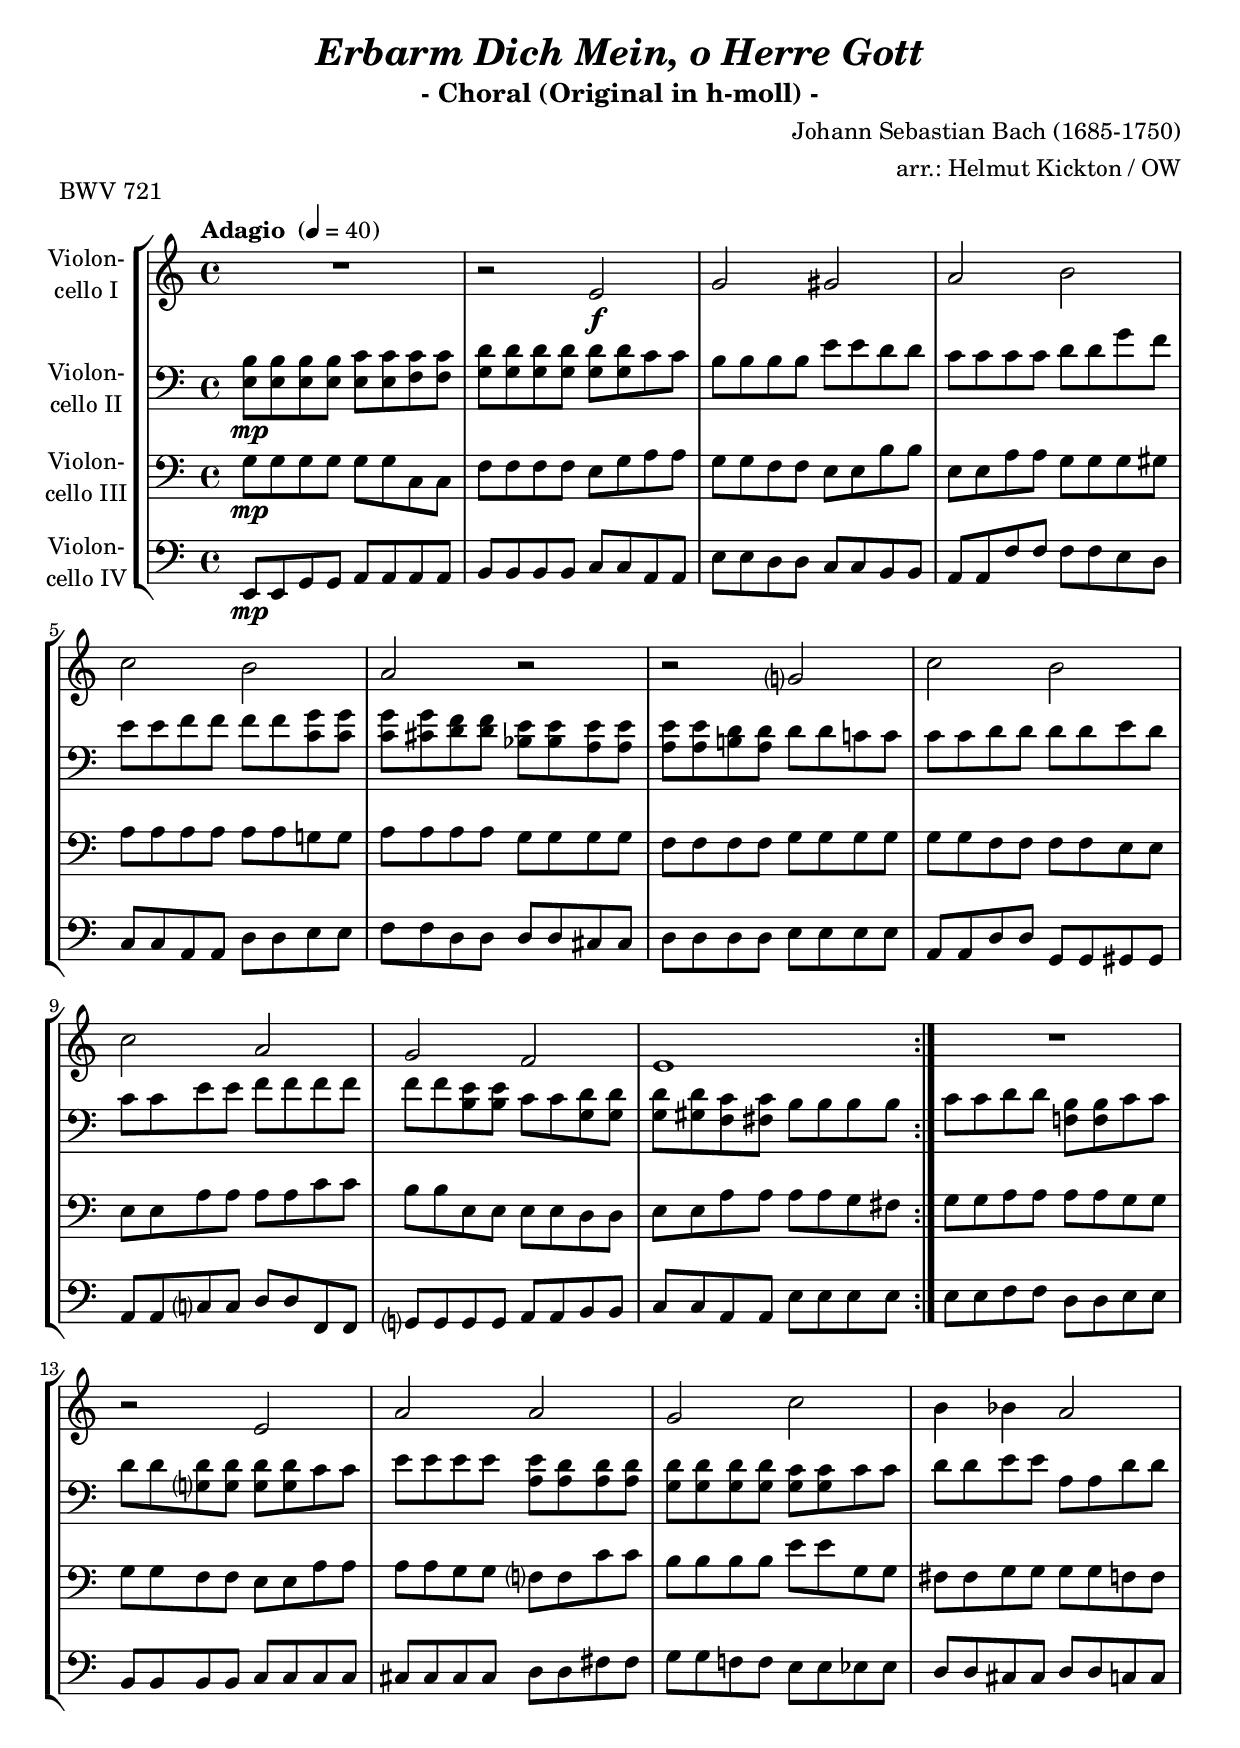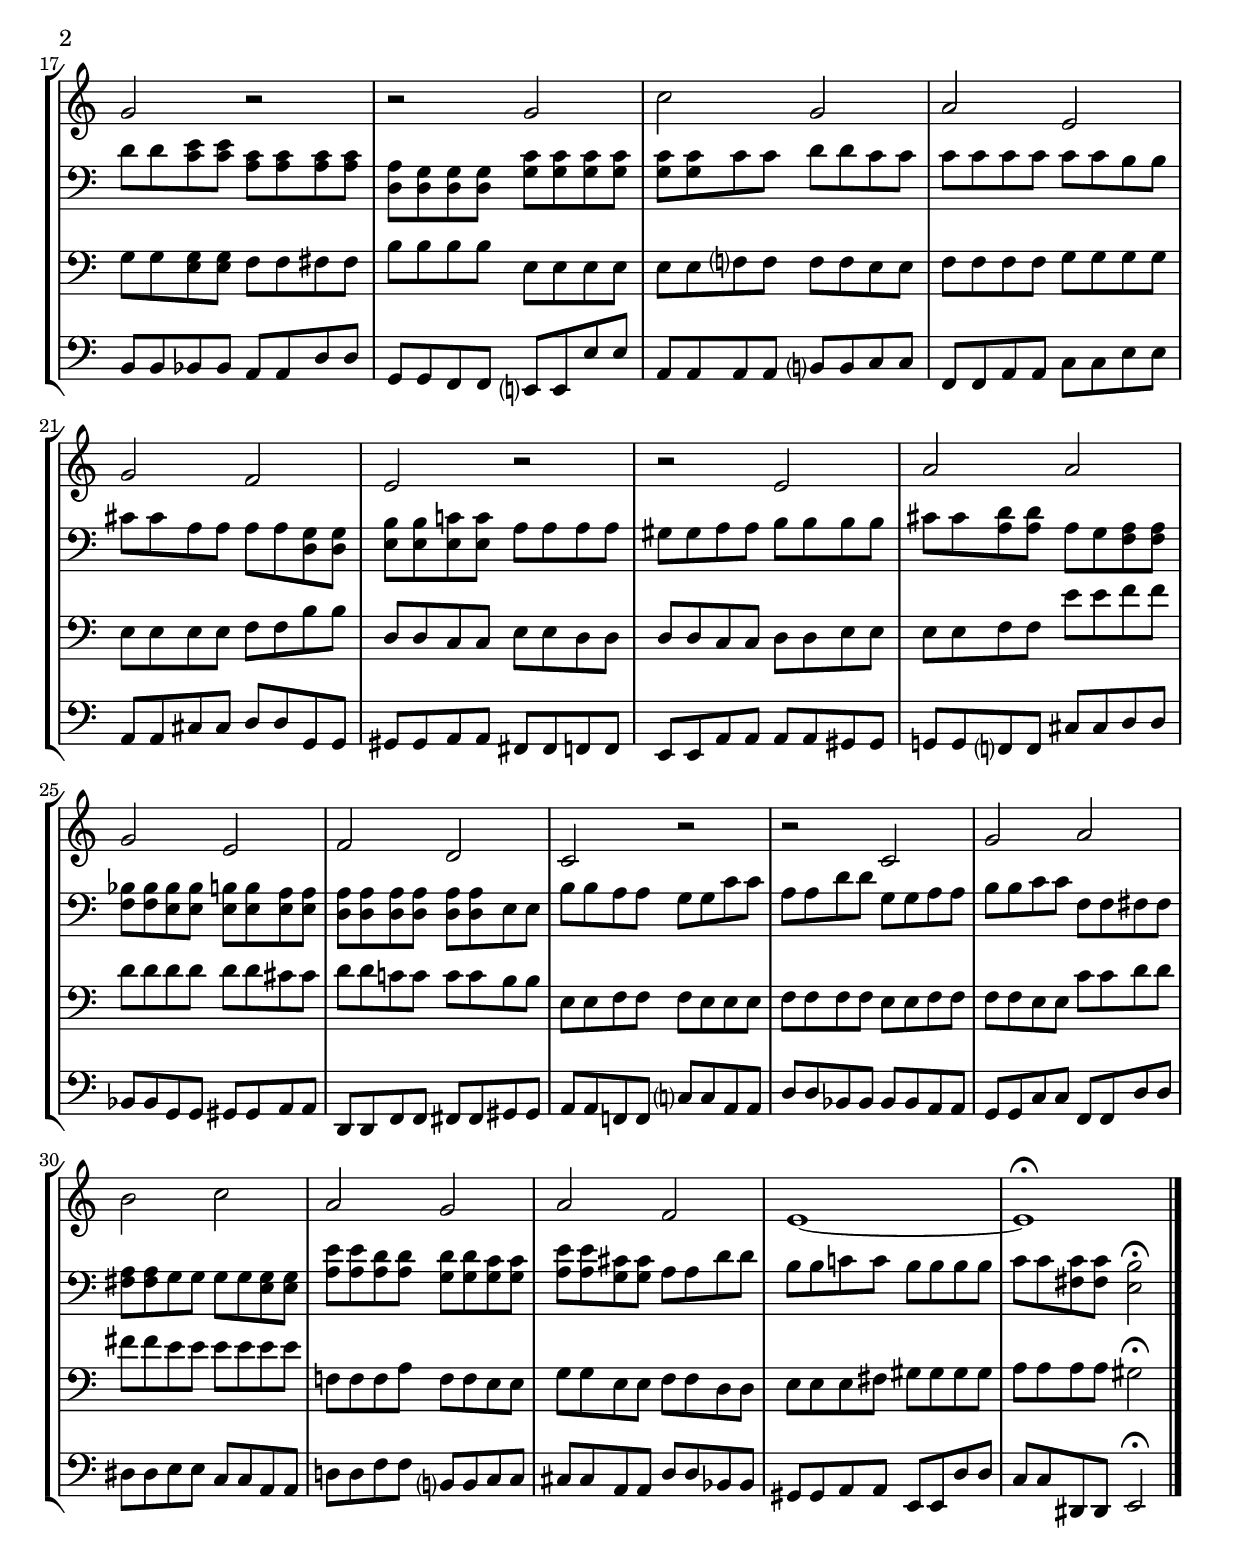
\version "2.18.2"
\include "deutsch.ly"

#(set-global-staff-size 20.5)

\header {
  title     = \markup \bold \italic "Erbarm Dich Mein, o Herre Gott"
  subtitle  = "- Choral (Original in h-moll) -"
  composer  = "Johann Sebastian Bach (1685-1750)"
  arranger  = "arr.: Helmut Kickton / OW"
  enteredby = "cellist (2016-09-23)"
  piece     = "BWV 721"
}

voiceconsts = {
  \key h \minor
  \time 4/4
  \clef "bass"
  \tempo "Adagio " 4=40
  % \numericTimeSignature
  \compressFullBarRests
  \set tupletSpannerDuration = #(ly:make-moment 1 4)
  % Set default beaming for all staves
%  \set Timing.beamExceptions = #'()
%  \set Timing.baseMoment     = #(ly:make-moment 1 4)
%  \set Timing.beatStructure  = #'(1 1 1 1)
}

%mifl= "oboe"
mihi= "trumpet"
mist = "string ensemble 1"
%miva = "pizzicato strings"
miba = "bassoon"
%milo = "drawbar organ"
%miba = "harpsichord"
%miba = "electric bass (finger)"

va = \relative c' {
  \voiceconsts
  \clef "treble"
  
  \repeat volta 2 {
    R1
    r2 fis\f
    a ais
    h cis

    d cis
    h r
    r a?
    d cis

    d h
    a g
    fis1
  }
  R1

  r2 fis
  h h
  a d

  cis4 c h2
  a r
  r a
  d a

  h fis
  a g
  fis r
  r
  fis

  h h
  a fis
  g e
  d r

  r d
  a' h
  cis d
  h a

  h g
  fis1~
  fis\fermata \bar "|."
}

vb = \relative c {
  \voiceconsts
  
  \repeat volta 2 {
    <fis cis'>8\mp <fis cis'> <fis cis'> <fis cis'> <fis d'> <fis d'> <g d'> <g d'>
    <a e'> <a e'> <a e'> <a e'> <a e'> <a e'> d d
    cis cis cis cis fis fis e e
    d d d d e e a g

    fis fis g g g g <d a'> <d a'>
    <d a'> <dis a'> <e g> <e g> <c fis> <c fis> <h fis'> <h fis'>
    <h fis'> <h fis'> <cis! e> <h e> e e d! d
    d d e e e e fis e

    d d fis fis g g g g
    g g <cis, fis> <cis fis> d d <a e'> <a e'>
    <a e'> <ais e'> <g d'> <gis d'> cis cis cis cis
  }

  d d e e <g,! cis> <g cis> d' d

  e e <a,? e'> <a e'> <a e'> <a e'> d d
  fis fis fis fis <h, fis'> <h e> <h e> <h e>
  <a e'> <a e'> <a e'> <a e'> <a d> <a d> d d

  e e fis fis h, h e e
  e e <d fis> <d fis> <h d> <h d> <h d> <h d>
  <e, h'> <e a> <e a> <e a> <a d> <a d> <a d> <a d>
  <a d> <a d> d d e e d d

  d d d d d d cis cis
  dis dis h h h h <e, a> <e a>
  <fis cis'> <fis cis'> <fis d'!> <fis d'> h h h h
  ais ais h h cis cis cis cis

  dis dis <h e> <h e> h a <g h> <g h>
  <g c> <g c> <fis c'> <fis c'> <fis cis'> <fis cis'> <fis h> <fis h>
  <e h'> <e h'> <e h'> <e h'> <e h'> <e h'> fis fis
  cis' cis h h a a d d

  h h e e a, a h h
  cis cis d d g, g gis gis
  <gis h> <gis h> a a a a <fis a> <fis a>
  <h fis'> <h fis'> <h e> <h e> <a e'> <a e'> <a d> <a d>

  <h fis'> <h fis'> <a dis> <a dis> h h e e
  cis cis d! d cis cis cis cis
  d d <gis, d'> <gis d'> <fis cis'>2\fermata \bar "|."
  
}

vc = \relative c' {
  \voiceconsts
  
  \repeat volta 2 {
    a8\mp a a a a a d, d
    g g g g fis a h h
    a a g g fis fis cis' cis
    fis, fis h h a a a ais

    h h h h h h a! a
    h h h h a a a a
    g g g g a a a a
    a a g g g g fis fis

    fis fis h h h h d d
    cis cis fis, fis fis fis e e
    fis fis h h h h a gis
  }
  a a h h h h a a

  a a g g fis fis h h
  h h a a g? g d' d
  cis cis cis cis fis fis a, a

  gis gis a a a a g g
  a a <fis a> <fis a> g g gis gis
  cis cis cis cis fis, fis fis fis
  fis fis g? g g g fis fis

  g g g g a a a a
  fis fis fis fis g g cis cis
  e, e d d fis fis e e
  e e d d e e fis fis

  fis fis g g
  fis' fis g g
  e e e e e e dis dis
  e e d! d d d cis cis
  fis, fis g g g fis fis fis

  g g g g fis fis g g
  g g fis fis d' d e e
  gis gis fis fis fis fis fis fis
  g,! g g h g g fis fis

  a a fis fis g g e e
  fis fis fis gis ais ais ais ais
  h h h h ais2\fermata \bar "|."
}

vd = \relative c, {
  \voiceconsts

  \repeat volta 2 {
    fis8\mp fis a a h h h h
    cis cis cis cis d d h h
    fis' fis e e d d cis cis
    h h g' g g g fis e

    d d h h e e fis fis
    g g e e e e dis dis
    e e e e fis fis fis fis
    h, h e e a, a ais ais

    h h d? d e e g, g
    a? a a a h h cis cis
    d d h h fis' fis fis fis
  }
  fis fis g g e e fis fis

  cis cis cis cis d d d d
  dis dis dis dis e e gis gis
  a a g! g fis fis f f

  e e dis dis e e d d
  cis cis c c h h e e
  a, a g g fis? fis fis' fis
  h, h h h cis? cis d d

  g, g h h d d fis fis
  h, h dis dis e e a, a
  ais ais h h gis gis g g
  fis fis h h h h ais ais

  a! a g? g dis' dis e e
  c c a a ais ais h h
  e, e g g gis gis ais ais
  h h g! g d'? d h h

  e e c c c c h h
  a a d d g, g e' e
  eis eis fis fis d d h h
  e! e g g cis,? cis d d

  dis dis h h e e c c
  ais ais h h fis fis e' e
  d d eis, eis fis2\fermata \bar "|."
}


music = \new StaffGroup <<
      \new Staff {
        \set Staff.midiInstrument = \mist
        \set Staff.instrumentName = \markup \center-column { "Violon-" "cello I" }
        \transpose h a { \va }
      }

      \new Staff {
        \set Staff.midiInstrument = \mist
        \set Staff.instrumentName = \markup \center-column { "Violon-" "cello II" }
        \transpose h a { \vb }
      }
      \new Staff {
        \set Staff.midiInstrument = \miba
        \set Staff.instrumentName = \markup \center-column { "Violon-" "cello III" }
        \transpose h a { \vc }
      }

      \new Staff {
        \set Staff.midiInstrument = \miba
        \set Staff.instrumentName = \markup \center-column { "Violon-" "cello IV" }
        \transpose h a { \vd }
      }
>>

\book {
  \score {
   \music
    \layout {}
  }

  \score {
    \unfoldRepeats \music

    \midi {
      \context {
        \Score
      }
    }
  }
}
